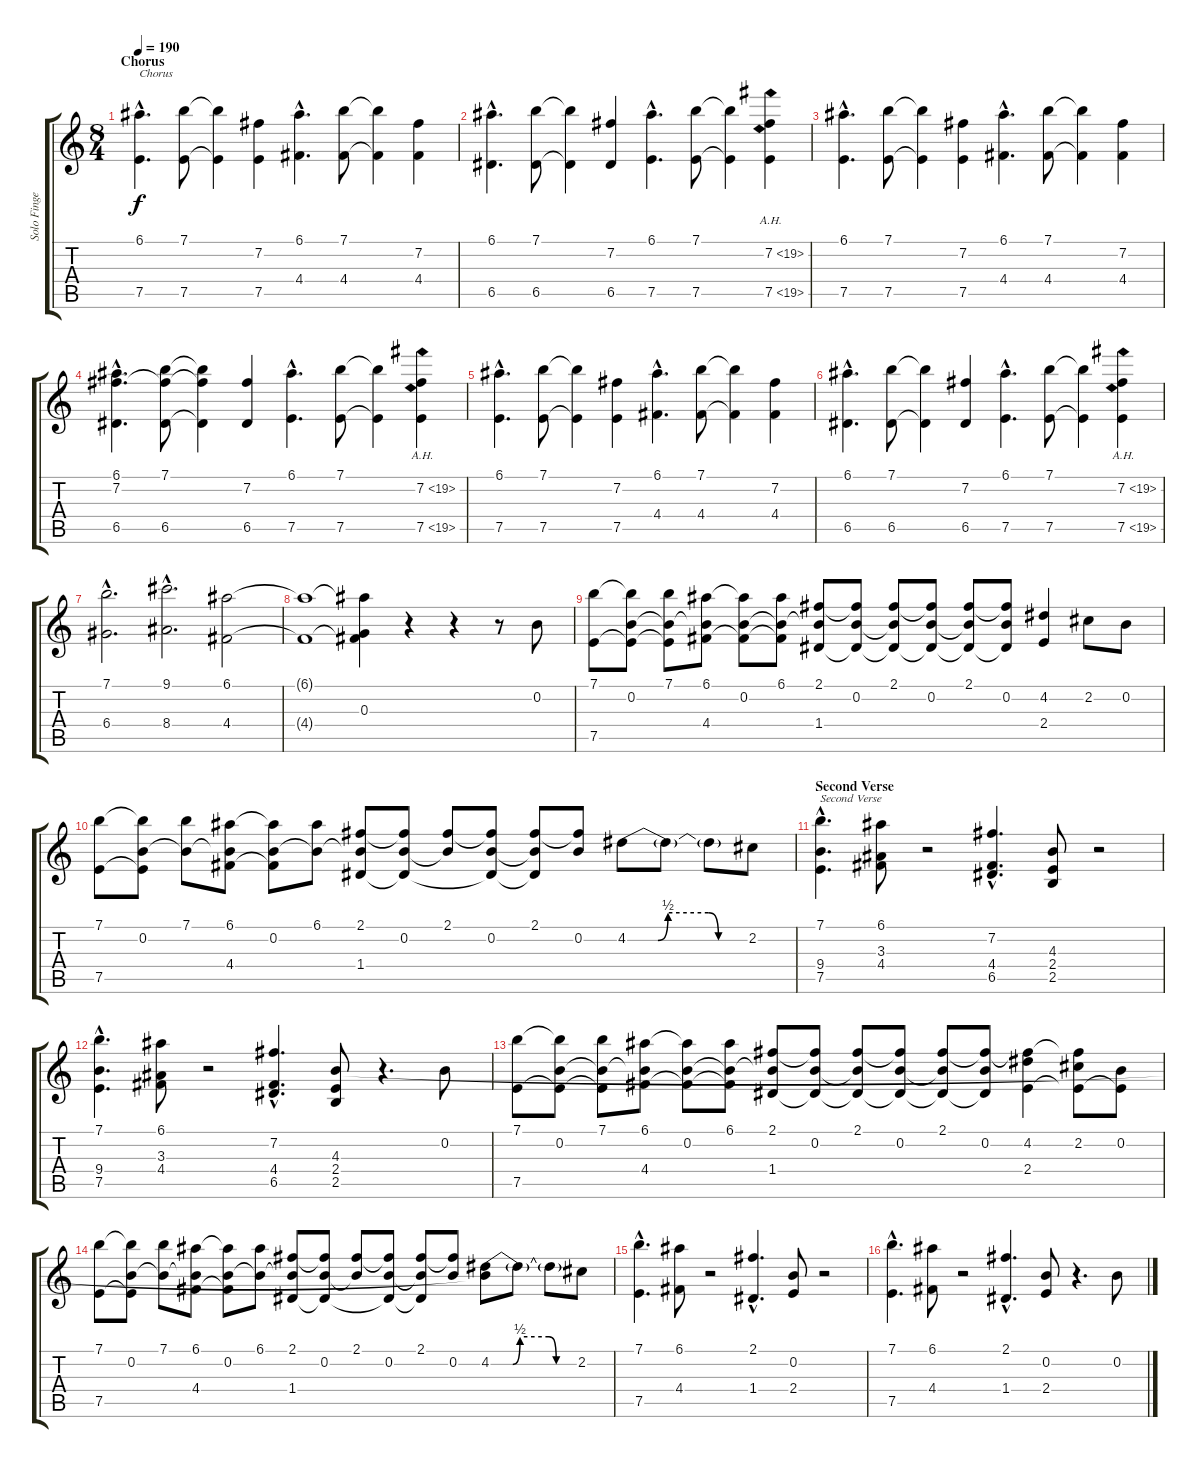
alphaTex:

\track ("Solo Fingerstyle Guitar" "Solo Finge") {instrument acousticguitarnylon}
\staff {score tabs}
\tuning (E4 B3 G3 D3 A2 E2) {hide}
\ts (8 4)
\section ("" "Chorus")
\tempo 190
\clef g2
\ks c
(6.1{hac} 7.5{hac}).4{d txt "Chorus" dy f} (7.1 7.5).8 (7.1{t} 7.5{t}).4 (7.2 7.5).4 (6.1{hac} 4.4{hac}).4{d} (7.1 4.4).8 (7.1{t} 4.4{t}).4 (7.2 4.4).4 |
(6.1{hac} 6.5{hac}).4{d} (7.1 6.5).8 (7.1{t} 6.5{t}).4 (7.2 6.5).4 (6.1{hac} 7.5{hac}).4{d} (7.1 7.5).8 (7.1{t} 7.5{t}).4 (7.2{ah 12} 7.5{ah 12}).4 |
(6.1{hac} 7.5{hac}).4{d} (7.1 7.5).8 (7.1{t} 7.5{t}).4 (7.2 7.5).4 (6.1{hac} 4.4{hac}).4{d} (7.1 4.4).8 (7.1{t} 4.4{t}).4 (7.2 4.4).4 |
(6.1{hac} 7.2{hac} 6.5{hac}).4{d} (7.1 7.2{t} 6.5).8 (7.1{t} 7.2{t} 6.5{t}).4 (7.2 6.5).4 (6.1{hac} 7.5{hac}).4{d} (7.1 7.5).8 (7.1{t} 7.5{t}).4 (7.2{ah 12} 7.5{ah 12}).4 |
(6.1{hac} 7.5{hac}).4{d volume 16} (7.1 7.5).8 (7.1{t} 7.5{t}).4 (7.2 7.5).4 (6.1{hac} 4.4{hac}).4{d} (7.1 4.4).8 (7.1{t} 4.4{t}).4 (7.2 4.4).4 |
(6.1{hac} 6.5{hac}).4{d} (7.1 6.5).8 (7.1{t} 6.5{t}).4 (7.2 6.5).4 (6.1{hac} 7.5{hac}).4{d} (7.1 7.5).8 (7.1{t} 7.5{t}).4 (7.2{ah 12} 7.5{ah 12}).4 |
(7.1{hac} 6.4{hac}).2{d volume 13} (9.1{hac} 8.4{hac}).2{d} (6.1 4.4).2 |
(6.1{t} 4.4{t}).1 (6.1{t} 0.3 4.4{t}).4 r.4 r.4 r.8 0.2.8 |
(7.1 7.5).8{volume 16} (7.1{t} 0.2 7.5{t}).8 (7.1 0.2{t} 7.5{t}).8 (6.1 0.2{t} 4.4).8 (6.1{t} 0.2 4.4{t}).8 (6.1 0.2{t} 4.4{t}).8 (2.1 0.2{t} 1.4).8 (2.1{t} 0.2 1.4{t}).8 (2.1 0.2{t} 1.4{t}).8 (2.1{t} 0.2 1.4{t}).8 (2.1 0.2{t} 1.4{t}).8 (2.1{t} 0.2 1.4{t}).8 (4.2 2.4).4 2.2.8 0.2.8 |
(7.1 7.5).8 (7.1{t} 0.2 7.5{t}).8 (7.1 0.2{t}).8 (6.1 0.2{t} 4.4).8 (6.1{t} 0.2 4.4{t}).8 (6.1 0.2{t}).8 (2.1 0.2{t} 1.4).8 (2.1{t} 0.2 1.4{t}).8 (2.1 0.2{t}).8 (2.1{t} 0.2 1.4{t}).8 (2.1 0.2{t} 1.4{t}).8 (2.1{t} 0.2).8 4.2{be (custom 0 0 15 0 20 2 40 2 45 0 60 0)}.8 4.2{t}.8 4.2{t}.8 2.2.8 |
\section ("" "Second Verse")
(7.1{hac} 9.4{hac} 7.5{hac}).4{d txt "Second Verse"} (6.1 3.3 4.4).8 r.2 (7.2{hac} 4.4{hac} 6.5{hac}).4{d} (4.3 2.4 2.5).8 r.2 |
(7.1{hac} 9.4{hac} 7.5{hac}).4{d} (6.1 3.3 4.4).8 r.2 (7.2{hac} 4.4{hac} 6.5{hac}).4{d} (4.3 2.4 2.5).8 r.4{d} 0.2.8 |
(7.1 7.5).8 (7.1{t} 0.2 7.5{t}).8 (7.1 0.2{t} 7.5{t}).8 (6.1 0.2{t} 4.4).8 (6.1{t} 0.2 4.4{t}).8 (6.1 0.2{t} 4.4{t}).8 (2.1 0.2{t} 1.4).8 (2.1{t} 0.2 1.4{t}).8 (2.1 0.2{t} 1.4{t}).8 (2.1{t} 0.2 1.4{t}).8 (2.1 0.2{t} 1.4{t}).8 (2.1{t} 0.2 1.4{t}).8 (2.1{t} 4.2 2.4).4 (2.1{t} 2.2 2.4{t}).8 (0.2 2.4{t}).8 |
(7.1 7.5).8 (7.1{t} 0.2 7.5{t}).8 (7.1 0.2{t}).8 (6.1 0.2{t} 4.4).8 (6.1{t} 0.2 4.4{t}).8 (6.1 0.2{t}).8 (2.1 0.2{t} 1.4).8 (2.1{t} 0.2 1.4{t}).8 (2.1 0.2{t}).8 (2.1{t} 0.2 1.4{t}).8 (2.1 0.2{t} 1.4{t}).8 (2.1{t} 0.2).8 (4.2{be (custom 0 0 15 0 20 2 40 2 45 0 60 0)} 4.3{t}).8 4.2{t}.8 4.2{t}.8 2.2.8 |
(7.1{hac} 7.5{hac}).4{d} (6.1 4.4).8 r.2 (2.1{hac} 1.4{hac}).4{d} (0.2 2.4).8 r.2 |
(7.1{hac} 7.5{hac}).4{d} (6.1 4.4).8 r.2 (2.1{hac} 1.4{hac}).4{d} (0.2 2.4).8 r.4{d} 0.2.8
